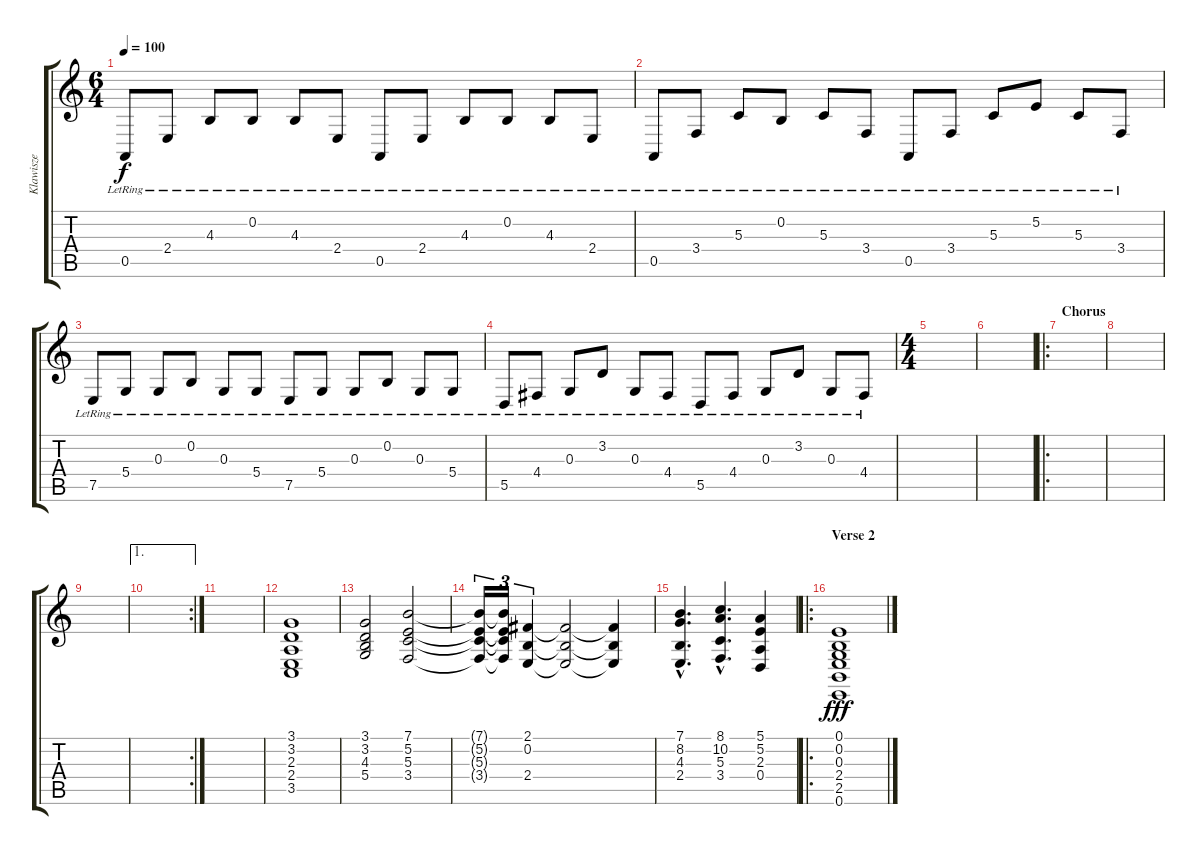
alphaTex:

\track ("Klawisze" "Klawisze") {instrument acousticgrandpiano}
\staff {score tabs}
\tuning (E4 B3 G3 D3 A2 E2) {hide}
\ts (6 4)
\tempo 100
\clef g2
\ks c
0.5{lr}.8{dy f} 2.4{lr}.8 4.3{lr}.8 0.2{lr}.8 4.3{lr}.8 2.4{lr}.8 0.5{lr}.8 2.4{lr}.8 4.3{lr}.8 0.2{lr}.8 4.3{lr}.8 2.4{lr}.8 |
0.5{lr}.8 3.4{lr}.8 5.3{lr}.8 0.2{lr}.8 5.3{lr}.8 3.4{lr}.8 0.5{lr}.8 3.4{lr}.8 5.3{lr}.8 5.2{lr}.8 5.3{lr}.8 3.4{lr}.8 |
7.5{lr}.8 5.4{lr}.8 0.3{lr}.8 0.2{lr}.8 0.3{lr}.8 5.4{lr}.8 7.5{lr}.8 5.4{lr}.8 0.3{lr}.8 0.2{lr}.8 0.3{lr}.8 5.4{lr}.8 |
5.5{lr}.8 4.4{lr}.8 0.3{lr}.8 3.2{lr}.8 0.3{lr}.8 4.4{lr}.8 5.5{lr}.8 4.4{lr}.8 0.3{lr}.8 3.2{lr}.8 0.3{lr}.8 4.4{lr}.8 |
\ts (4 4)
|
|
\ro
\section ("" "Chorus")
|
|
|
\ae 1
\rc 2
|
|
(3.1 3.2 2.3 2.4 3.5).1{instrument stringensemble1} |
(3.1 3.2 4.3 5.4).2 (7.1 5.2 5.3 3.4).2 |
(7.1{t} 5.2{t} 5.3{t} 3.4{t}).16{tu (3 2)} (7.1{t} 5.2{t} 5.3{t} 3.4{t}).16{tu (3 2)} (2.1 0.2 2.4).4{tu (3 2)} (2.1{t} 0.2{t} 2.4{t}).2 (2.1{t} 0.2{t} 2.4{t}).4 |
(7.1{hac} 8.2{hac} 4.3{hac} 2.4{hac}).4{d} (8.1{hac} 10.2{hac} 5.3{hac} 3.4{hac}).4{d} (5.1 5.2 2.3 0.4).4 |
\ro
\section ("" "Verse 2")
(0.1 0.2 0.3 2.4 2.5 0.6).1{dy fff volume 12 instrument stringensemble1}
